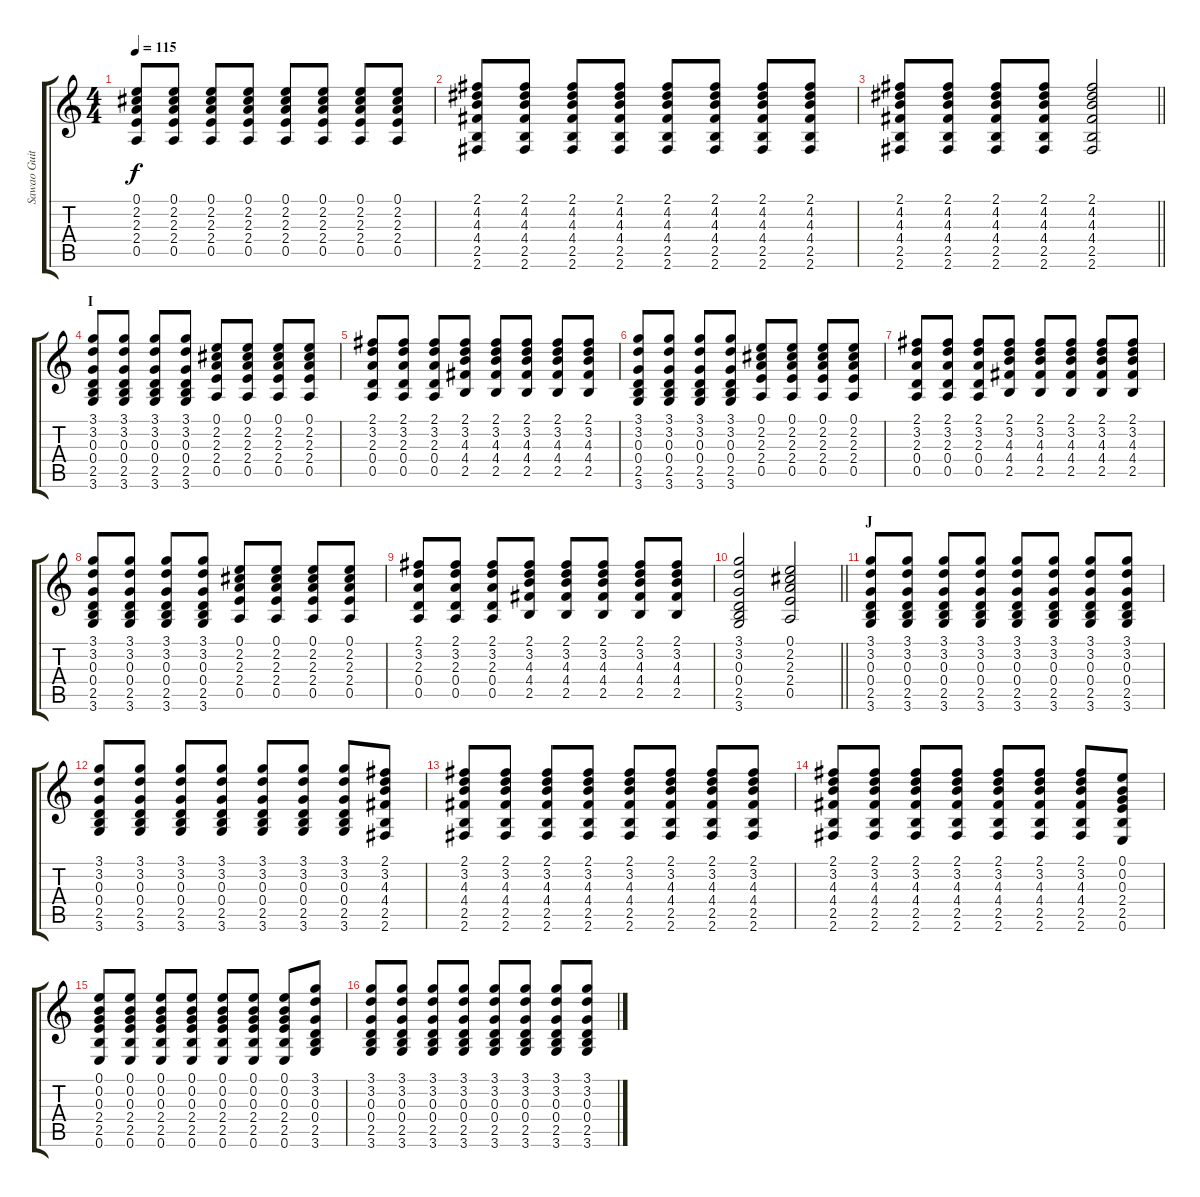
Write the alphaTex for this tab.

\track ("Sawao Guitar" "Sawao Guit") {instrument overdrivenguitar}
\staff {score tabs}
\tuning (E4 B3 G3 D3 A2 E2) {hide}
\ts (4 4)
\tempo 115
\clef g2
\ks c
(0.1 2.2 2.3 2.4 0.5).8{dy f} (0.1 2.2 2.3 2.4 0.5).8 (0.1 2.2 2.3 2.4 0.5).8 (0.1 2.2 2.3 2.4 0.5).8 (0.1 2.2 2.3 2.4 0.5).8 (0.1 2.2 2.3 2.4 0.5).8 (0.1 2.2 2.3 2.4 0.5).8 (0.1 2.2 2.3 2.4 0.5).8 |
(2.1 4.2 4.3 4.4 2.5 2.6).8 (2.1 4.2 4.3 4.4 2.5 2.6).8 (2.1 4.2 4.3 4.4 2.5 2.6).8 (2.1 4.2 4.3 4.4 2.5 2.6).8 (2.1 4.2 4.3 4.4 2.5 2.6).8 (2.1 4.2 4.3 4.4 2.5 2.6).8 (2.1 4.2 4.3 4.4 2.5 2.6).8 (2.1 4.2 4.3 4.4 2.5 2.6).8 |
\barLineRight lightlight
(2.1 4.2 4.3 4.4 2.5 2.6).8 (2.1 4.2 4.3 4.4 2.5 2.6).8 (2.1 4.2 4.3 4.4 2.5 2.6).8 (2.1 4.2 4.3 4.4 2.5 2.6).8 (2.1 4.2 4.3 4.4 2.5 2.6).2 |
\section ("" "I")
(3.1 3.2 0.3 0.4 2.5 3.6).8 (3.1 3.2 0.3 0.4 2.5 3.6).8 (3.1 3.2 0.3 0.4 2.5 3.6).8 (3.1 3.2 0.3 0.4 2.5 3.6).8 (0.1 2.2 2.3 2.4 0.5).8 (0.1 2.2 2.3 2.4 0.5).8 (0.1 2.2 2.3 2.4 0.5).8 (0.1 2.2 2.3 2.4 0.5).8 |
(2.1 3.2 2.3 0.4 0.5).8 (2.1 3.2 2.3 0.4 0.5).8 (2.1 3.2 2.3 0.4 0.5).8 (2.1 3.2 4.3 4.4 2.5).8 (2.1 3.2 4.3 4.4 2.5).8 (2.1 3.2 4.3 4.4 2.5).8 (2.1 3.2 4.3 4.4 2.5).8 (2.1 3.2 4.3 4.4 2.5).8 |
(3.1 3.2 0.3 0.4 2.5 3.6).8 (3.1 3.2 0.3 0.4 2.5 3.6).8 (3.1 3.2 0.3 0.4 2.5 3.6).8 (3.1 3.2 0.3 0.4 2.5 3.6).8 (0.1 2.2 2.3 2.4 0.5).8 (0.1 2.2 2.3 2.4 0.5).8 (0.1 2.2 2.3 2.4 0.5).8 (0.1 2.2 2.3 2.4 0.5).8 |
(2.1 3.2 2.3 0.4 0.5).8 (2.1 3.2 2.3 0.4 0.5).8 (2.1 3.2 2.3 0.4 0.5).8 (2.1 3.2 4.3 4.4 2.5).8 (2.1 3.2 4.3 4.4 2.5).8 (2.1 3.2 4.3 4.4 2.5).8 (2.1 3.2 4.3 4.4 2.5).8 (2.1 3.2 4.3 4.4 2.5).8 |
(3.1 3.2 0.3 0.4 2.5 3.6).8 (3.1 3.2 0.3 0.4 2.5 3.6).8 (3.1 3.2 0.3 0.4 2.5 3.6).8 (3.1 3.2 0.3 0.4 2.5 3.6).8 (0.1 2.2 2.3 2.4 0.5).8 (0.1 2.2 2.3 2.4 0.5).8 (0.1 2.2 2.3 2.4 0.5).8 (0.1 2.2 2.3 2.4 0.5).8 |
(2.1 3.2 2.3 0.4 0.5).8 (2.1 3.2 2.3 0.4 0.5).8 (2.1 3.2 2.3 0.4 0.5).8 (2.1 3.2 4.3 4.4 2.5).8 (2.1 3.2 4.3 4.4 2.5).8 (2.1 3.2 4.3 4.4 2.5).8 (2.1 3.2 4.3 4.4 2.5).8 (2.1 3.2 4.3 4.4 2.5).8 |
\barLineRight lightlight
(3.1 3.2 0.3 0.4 2.5 3.6).2 (0.1 2.2 2.3 2.4 0.5).2 |
\section ("" "J")
(3.1 3.2 0.3 0.4 2.5 3.6).8 (3.1 3.2 0.3 0.4 2.5 3.6).8 (3.1 3.2 0.3 0.4 2.5 3.6).8 (3.1 3.2 0.3 0.4 2.5 3.6).8 (3.1 3.2 0.3 0.4 2.5 3.6).8 (3.1 3.2 0.3 0.4 2.5 3.6).8 (3.1 3.2 0.3 0.4 2.5 3.6).8 (3.1 3.2 0.3 0.4 2.5 3.6).8 |
(3.1 3.2 0.3 0.4 2.5 3.6).8 (3.1 3.2 0.3 0.4 2.5 3.6).8 (3.1 3.2 0.3 0.4 2.5 3.6).8 (3.1 3.2 0.3 0.4 2.5 3.6).8 (3.1 3.2 0.3 0.4 2.5 3.6).8 (3.1 3.2 0.3 0.4 2.5 3.6).8 (3.1 3.2 0.3 0.4 2.5 3.6).8 (2.1 3.2 4.3 4.4 2.5 2.6).8 |
(2.1 3.2 4.3 4.4 2.5 2.6).8 (2.1 3.2 4.3 4.4 2.5 2.6).8 (2.1 3.2 4.3 4.4 2.5 2.6).8 (2.1 3.2 4.3 4.4 2.5 2.6).8 (2.1 3.2 4.3 4.4 2.5 2.6).8 (2.1 3.2 4.3 4.4 2.5 2.6).8 (2.1 3.2 4.3 4.4 2.5 2.6).8 (2.1 3.2 4.3 4.4 2.5 2.6).8 |
(2.1 3.2 4.3 4.4 2.5 2.6).8 (2.1 3.2 4.3 4.4 2.5 2.6).8 (2.1 3.2 4.3 4.4 2.5 2.6).8 (2.1 3.2 4.3 4.4 2.5 2.6).8 (2.1 3.2 4.3 4.4 2.5 2.6).8 (2.1 3.2 4.3 4.4 2.5 2.6).8 (2.1 3.2 4.3 4.4 2.5 2.6).8 (0.1 0.2 0.3 2.4 2.5 0.6).8 |
(0.1 0.2 0.3 2.4 2.5 0.6).8 (0.1 0.2 0.3 2.4 2.5 0.6).8 (0.1 0.2 0.3 2.4 2.5 0.6).8 (0.1 0.2 0.3 2.4 2.5 0.6).8 (0.1 0.2 0.3 2.4 2.5 0.6).8 (0.1 0.2 0.3 2.4 2.5 0.6).8 (0.1 0.2 0.3 2.4 2.5 0.6).8 (3.1 3.2 0.3 0.4 2.5 3.6).8 |
(3.1 3.2 0.3 0.4 2.5 3.6).8 (3.1 3.2 0.3 0.4 2.5 3.6).8 (3.1 3.2 0.3 0.4 2.5 3.6).8 (3.1 3.2 0.3 0.4 2.5 3.6).8 (3.1 3.2 0.3 0.4 2.5 3.6).8 (3.1 3.2 0.3 0.4 2.5 3.6).8 (3.1 3.2 0.3 0.4 2.5 3.6).8 (3.1 3.2 0.3 0.4 2.5 3.6).8
